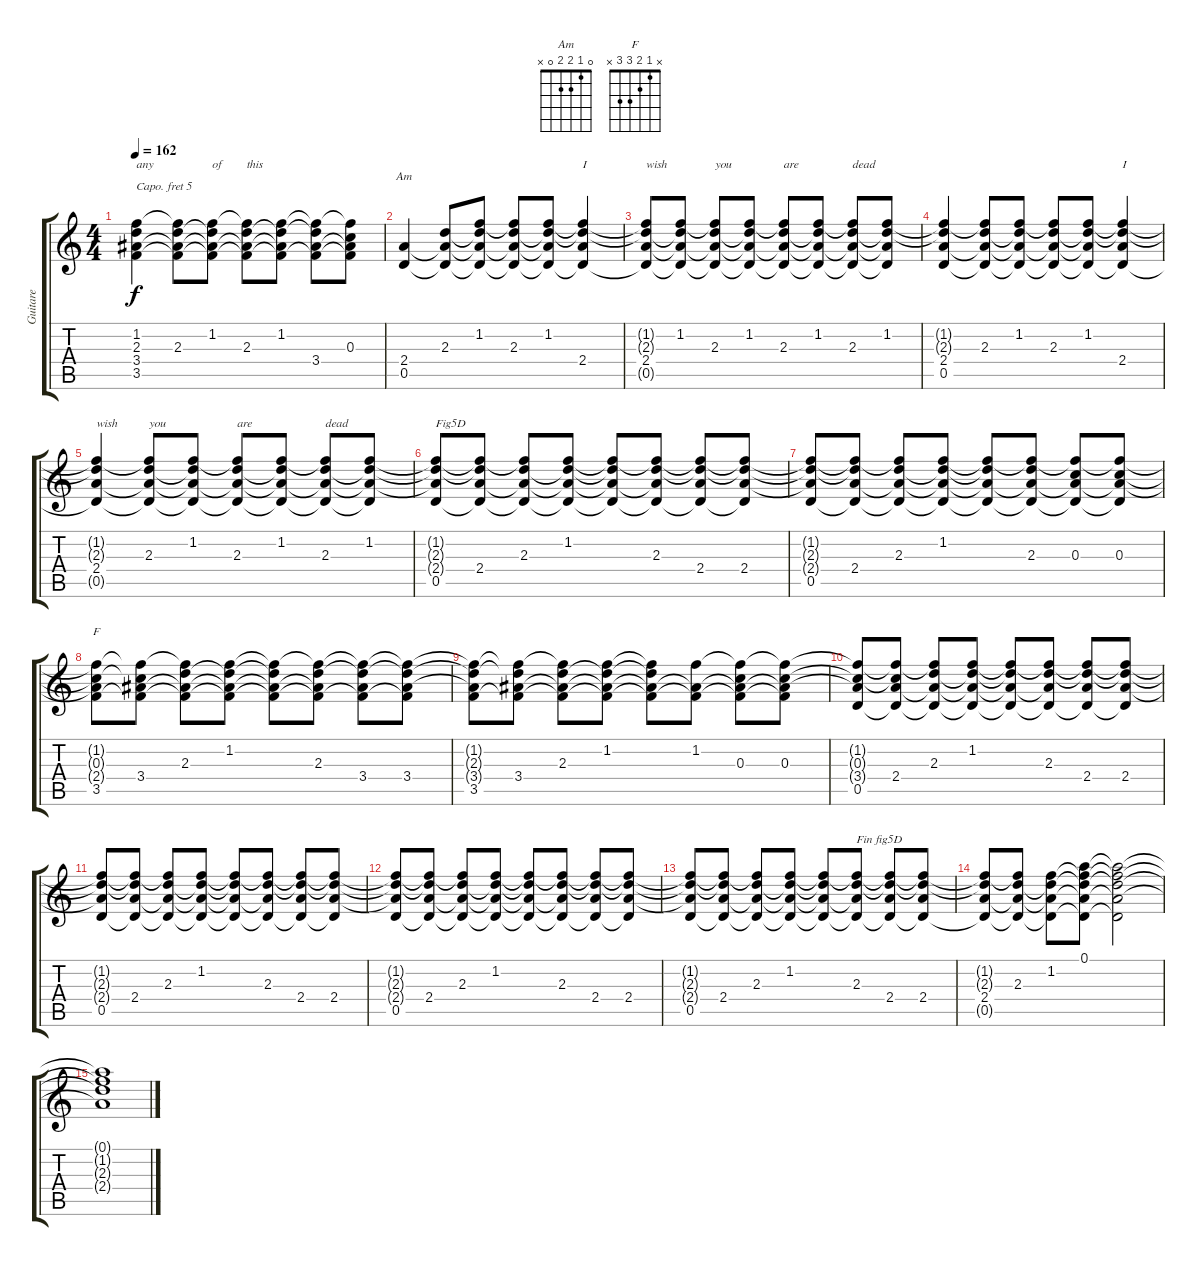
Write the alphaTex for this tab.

\track ("Guitare" "Guitare") {instrument acousticguitarsteel}
\staff {score tabs}
\capo 5
\tuning (E4 B3 G3 D3 A2 E2) {hide}
\chord ("Am" 0 1 2 2 0 x)
\chord ("F" x 1 2 3 3 x)
\ts (4 4)
\tempo 162
\clef g2
\ks c
(1.2{t} 2.3{t} 3.4 3.5).4{txt "any" dy f} (1.2{t} 2.3 3.4{t} 3.5{t}).8 (1.2 2.3{t} 3.4{t} 3.5{t}).8{txt "of"} (1.2{t} 2.3 3.4{t} 3.5{t}).8{txt "this"} (1.2 2.3{t} 3.4{t} 3.5{t}).8 (1.2{t} 2.3{t} 3.4 3.5{t}).8 (1.2{t} 0.3 3.4{t} 3.5{t}).8 |
(2.4 0.5).4{ch "Am"} (2.3 2.4{t} 0.5{t}).8 (1.2 2.3{t} 2.4{t} 0.5{t}).8 (1.2{t} 2.3 2.4{t} 0.5{t}).8 (1.2 2.3{t} 2.4{t} 0.5{t}).8 (1.2{t} 2.3{t} 2.4 0.5{t}).4{txt "I"} |
(1.2{t} 2.3{t} 2.4 0.5{t}).8{txt "wish"} (1.2 2.3{t} 2.4{t} 0.5{t}).8 (1.2{t} 2.3 2.4{t} 0.5{t}).8{txt "you"} (1.2 2.3{t} 2.4{t} 0.5{t}).8 (1.2{t} 2.3 2.4{t} 0.5{t}).8{txt "are"} (1.2 2.3{t} 2.4{t} 0.5{t}).8 (1.2{t} 2.3 2.4{t} 0.5{t}).8{txt "dead"} (1.2 2.3{t} 2.4{t} 0.5{t}).8 |
(1.2{t} 2.3{t} 2.4 0.5).4 (1.2{t} 2.3 2.4{t} 0.5{t}).8 (1.2 2.3{t} 2.4{t} 0.5{t}).8 (1.2{t} 2.3 2.4{t} 0.5{t}).8 (1.2 2.3{t} 2.4{t} 0.5{t}).8 (1.2{t} 2.3{t} 2.4 0.5{t}).4{txt "I"} |
(1.2{t} 2.3{t} 2.4 0.5{t}).4{txt "wish"} (1.2{t} 2.3 2.4{t} 0.5{t}).8{txt "you"} (1.2 2.3{t} 2.4{t} 0.5{t}).8 (1.2{t} 2.3 2.4{t} 0.5{t}).8{txt "are"} (1.2 2.3{t} 2.4{t} 0.5{t}).8 (1.2{t} 2.3 2.4{t} 0.5{t}).8{txt "dead"} (1.2 2.3{t} 2.4{t} 0.5{t}).8 |
(1.2{t} 2.3{t} 2.4{t} 0.5).8{txt "Fig5D"} (1.2{t} 2.3{t} 2.4 0.5{t}).8 (1.2{t} 2.3 2.4{t} 0.5{t}).8 (1.2 2.3{t} 2.4{t} 0.5{t}).8 (1.2{t} 2.3{t} 2.4{t} 0.5{t}).8 (1.2{t} 2.3 2.4{t} 0.5{t}).8 (1.2{t} 2.3{t} 2.4 0.5{t}).8 (1.2{t} 2.3{t} 2.4 0.5{t}).8 |
(1.2{t} 2.3{t} 2.4{t} 0.5).8 (1.2{t} 2.3{t} 2.4 0.5{t}).8 (1.2{t} 2.3 2.4{t} 0.5{t}).8 (1.2 2.3{t} 2.4{t} 0.5{t}).8 (1.2{t} 2.3{t} 2.4{t} 0.5{t}).8 (1.2{t} 2.3 2.4{t} 0.5{t}).8 (1.2{t} 0.3 2.4{t} 0.5{t}).8 (1.2{t} 0.3 2.4{t} 0.5{t}).8 |
(1.2{t} 0.3{t} 2.4{t} 3.5).8{ch "F"} (1.2{t} 0.3{t} 3.4 3.5{t}).8 (1.2{t} 2.3 3.4{t} 3.5{t}).8 (1.2 2.3{t} 3.4{t} 3.5{t}).8 (1.2{t} 2.3{t} 3.4{t} 3.5{t}).8 (1.2{t} 2.3 3.4{t} 3.5{t}).8 (1.2{t} 2.3{t} 3.4 3.5{t}).8 (1.2{t} 2.3{t} 3.4 3.5{t}).8 |
(1.2{t} 2.3{t} 3.4{t} 3.5).8 (1.2{t} 2.3{t} 3.4 3.5{t}).8 (1.2{t} 2.3 3.4{t} 3.5{t}).8 (1.2 2.3{t} 3.4{t} 3.5{t}).8 (1.2{t} 2.3{t} 3.4{t} 3.5{t}).8 (1.2 3.4{t} 3.5{t}).8 (1.2{t} 0.3 3.4{t} 3.5{t}).8 (1.2{t} 0.3 3.4{t} 3.5{t}).8 |
(1.2{t} 0.3{t} 3.4{t} 0.5).8 (1.2{t} 0.3{t} 2.4 0.5{t}).8 (1.2{t} 2.3 2.4{t} 0.5{t}).8 (1.2 2.3{t} 2.4{t} 0.5{t}).8 (1.2{t} 2.3{t} 2.4{t} 0.5{t}).8 (1.2{t} 2.3 2.4{t} 0.5{t}).8 (1.2{t} 2.3{t} 2.4 0.5{t}).8 (1.2{t} 2.3{t} 2.4 0.5{t}).8 |
(1.2{t} 2.3{t} 2.4{t} 0.5).8 (1.2{t} 2.3{t} 2.4 0.5{t}).8 (1.2{t} 2.3 2.4{t} 0.5{t}).8 (1.2 2.3{t} 2.4{t} 0.5{t}).8 (1.2{t} 2.3{t} 2.4{t} 0.5{t}).8 (1.2{t} 2.3 2.4{t} 0.5{t}).8 (1.2{t} 2.3{t} 2.4 0.5{t}).8 (1.2{t} 2.3{t} 2.4 0.5{t}).8 |
(1.2{t} 2.3{t} 2.4{t} 0.5).8 (1.2{t} 2.3{t} 2.4 0.5{t}).8 (1.2{t} 2.3 2.4{t} 0.5{t}).8 (1.2 2.3{t} 2.4{t} 0.5{t}).8 (1.2{t} 2.3{t} 2.4{t} 0.5{t}).8 (1.2{t} 2.3 2.4{t} 0.5{t}).8 (1.2{t} 2.3{t} 2.4 0.5{t}).8 (1.2{t} 2.3{t} 2.4 0.5{t}).8 |
(1.2{t} 2.3{t} 2.4{t} 0.5).8 (1.2{t} 2.3{t} 2.4 0.5{t}).8 (1.2{t} 2.3 2.4{t} 0.5{t}).8 (1.2 2.3{t} 2.4{t} 0.5{t}).8 (1.2{t} 2.3{t} 2.4{t} 0.5{t}).8 (1.2{t} 2.3 2.4{t} 0.5{t}).8{txt "Fin fig5D"} (1.2{t} 2.3{t} 2.4 0.5{t}).8 (1.2{t} 2.3{t} 2.4 0.5{t}).8 |
(1.2{t} 2.3{t} 2.4 0.5{t}).8 (1.2{t} 2.3 2.4{t} 0.5{t}).8 (1.2 2.3{t} 2.4{t} 0.5{t}).8 (0.1 1.2{t} 2.3{t} 2.4{t} 0.5{t}).8 (0.1{t} 1.2{t} 2.3{t} 2.4{t} 0.5{t}).2 |
(0.1{t} 1.2{t} 2.3{t} 2.4{t}).1
